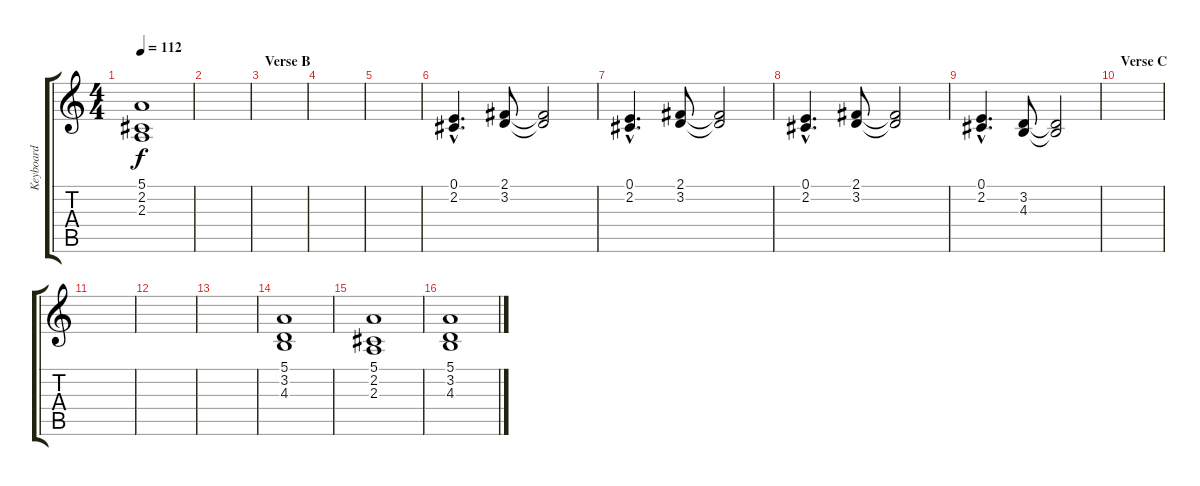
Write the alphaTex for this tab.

\track ("Keyboard" "Keyboard") {instrument stringensemble1}
\staff {score tabs}
\tuning (E4 B3 G3 D3 A2 E2) {hide}
\ts (4 4)
\tempo 112
\clef g2
\ks c
(5.1 2.2 2.3).1{dy f} |
|
\section ("" "Verse B")
|
|
|
(0.1{hac} 2.2{hac}).4{d} (2.1 3.2).8 (2.1{t} 3.2{t}).2 |
(0.1{hac} 2.2{hac}).4{d} (2.1 3.2).8 (2.1{t} 3.2{t}).2 |
(0.1{hac} 2.2{hac}).4{d} (2.1 3.2).8 (2.1{t} 3.2{t}).2 |
(0.1{hac} 2.2{hac}).4{d} (3.2 4.3).8 (3.2{t} 4.3{t}).2 |
\section ("" "Verse C")
|
|
|
|
(5.1 3.2 4.3).1 |
(5.1 2.2 2.3).1 |
(5.1 3.2 4.3).1
